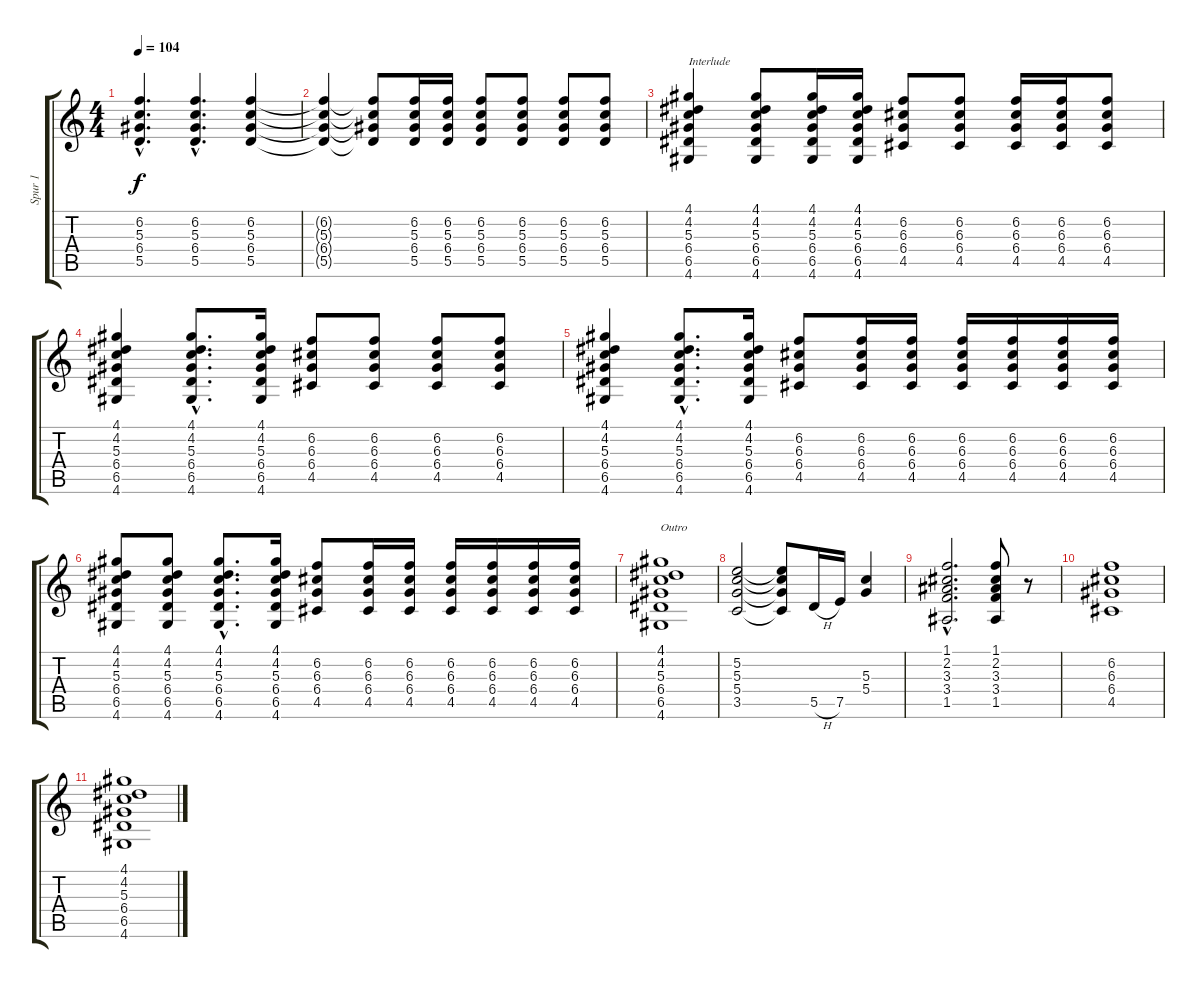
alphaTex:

\track ("Spur 1" "Spur 1") {instrument acousticguitarsteel}
\staff {score tabs}
\tuning (E4 B3 G3 D3 A2 E2) {hide}
\ts (4 4)
\tempo 104
\clef g2
\ks c
(6.2{hac} 5.3{hac} 6.4{hac} 5.5{hac}).4{d dy f} (6.2{hac} 5.3{hac} 6.4{hac} 5.5{hac}).4{d} (6.2 5.3 6.4 5.5).4 |
(6.2{t} 5.3{t} 6.4{t} 5.5{t}).4 (6.2{t} 5.3{t} 6.4{t} 5.5{t}).8 (6.2 5.3 6.4 5.5).16 (6.2 5.3 6.4 5.5).16 (6.2 5.3 6.4 5.5).8 (6.2 5.3 6.4 5.5).8 (6.2 5.3 6.4 5.5).8 (6.2 5.3 6.4 5.5).8 |
(4.1 4.2 5.3 6.4 6.5 4.6).4{txt "Interlude"} (4.1 4.2 5.3 6.4 6.5 4.6).8 (4.1 4.2 5.3 6.4 6.5 4.6).16 (4.1 4.2 5.3 6.4 6.5 4.6).16 (6.2 6.3 6.4 4.5).8 (6.2 6.3 6.4 4.5).8 (6.2 6.3 6.4 4.5).16 (6.2 6.3 6.4 4.5).16 (6.2 6.3 6.4 4.5).8 |
(4.1 4.2 5.3 6.4 6.5 4.6).4 (4.1{hac} 4.2{hac} 5.3{hac} 6.4{hac} 6.5{hac} 4.6{hac}).8{d} (4.1 4.2 5.3 6.4 6.5 4.6).16 (6.2 6.3 6.4 4.5).8 (6.2 6.3 6.4 4.5).8 (6.2 6.3 6.4 4.5).8 (6.2 6.3 6.4 4.5).8 |
(4.1 4.2 5.3 6.4 6.5 4.6).4 (4.1{hac} 4.2{hac} 5.3{hac} 6.4{hac} 6.5{hac} 4.6{hac}).8{d} (4.1 4.2 5.3 6.4 6.5 4.6).16 (6.2 6.3 6.4 4.5).8 (6.2 6.3 6.4 4.5).16 (6.2 6.3 6.4 4.5).16 (6.2 6.3 6.4 4.5).16 (6.2 6.3 6.4 4.5).16 (6.2 6.3 6.4 4.5).16 (6.2 6.3 6.4 4.5).16 |
(4.1 4.2 5.3 6.4 6.5 4.6).8 (4.1 4.2 5.3 6.4 6.5 4.6).8 (4.1{hac} 4.2{hac} 5.3{hac} 6.4{hac} 6.5{hac} 4.6{hac}).8{d} (4.1 4.2 5.3 6.4 6.5 4.6).16 (6.2 6.3 6.4 4.5).8 (6.2 6.3 6.4 4.5).16 (6.2 6.3 6.4 4.5).16 (6.2 6.3 6.4 4.5).16 (6.2 6.3 6.4 4.5).16 (6.2 6.3 6.4 4.5).16 (6.2 6.3 6.4 4.5).16 |
(4.1 4.2 5.3 6.4 6.5 4.6).1{txt "Outro"} |
(5.2 5.3 5.4 3.5).2 (5.2{t} 5.3{t} 5.4{t} 3.5{t}).8 5.5{h}.16 7.5.16 (5.3 5.4).4 |
(1.1{hac} 2.2{hac} 3.3{hac} 3.4{hac} 1.5{hac}).2{d} (1.1 2.2 3.3 3.4 1.5).8 r.8 |
(6.2 6.3 6.4 4.5).1 |
(4.1 4.2 5.3 6.4 6.5 4.6).1
